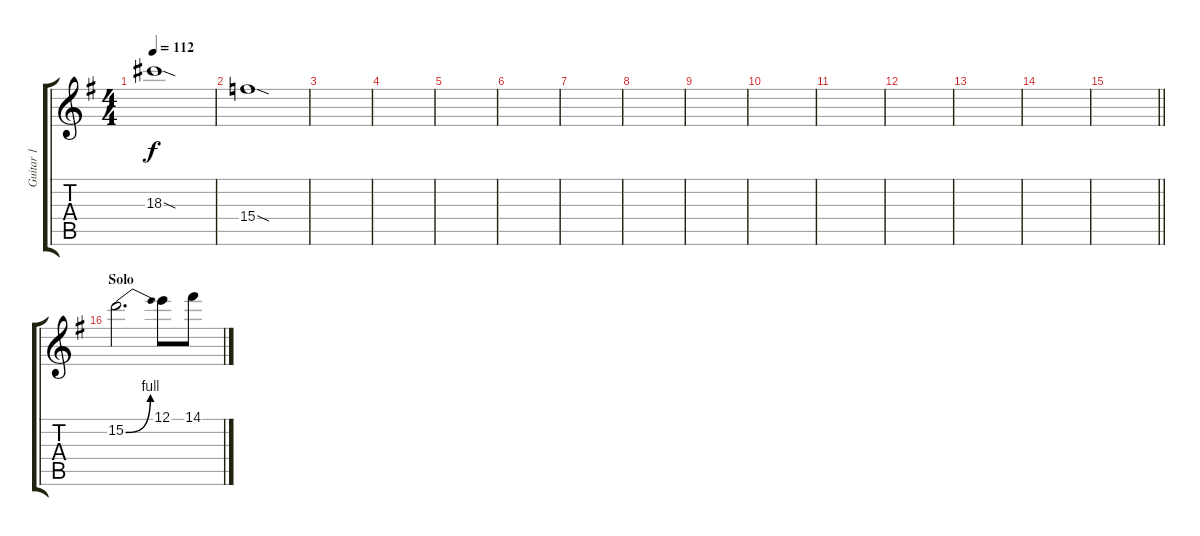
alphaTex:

\track ("Guitar 1" "Guitar 1") {instrument overdrivenguitar}
\staff {score tabs}
\tuning (E4 B3 G3 D3 A2 E2) {hide}
\ts (4 4)
\tempo 112
\clef g2
\ks eminor
18.3{sod}.1{dy f} |
15.4{sod}.1 |
|
|
|
|
|
|
|
|
|
|
|
|
\barLineRight lightlight
|
\section ("" "Solo")
15.2{be (bend 0 0 60 4)}.2{d} 12.1.8 14.1.8
